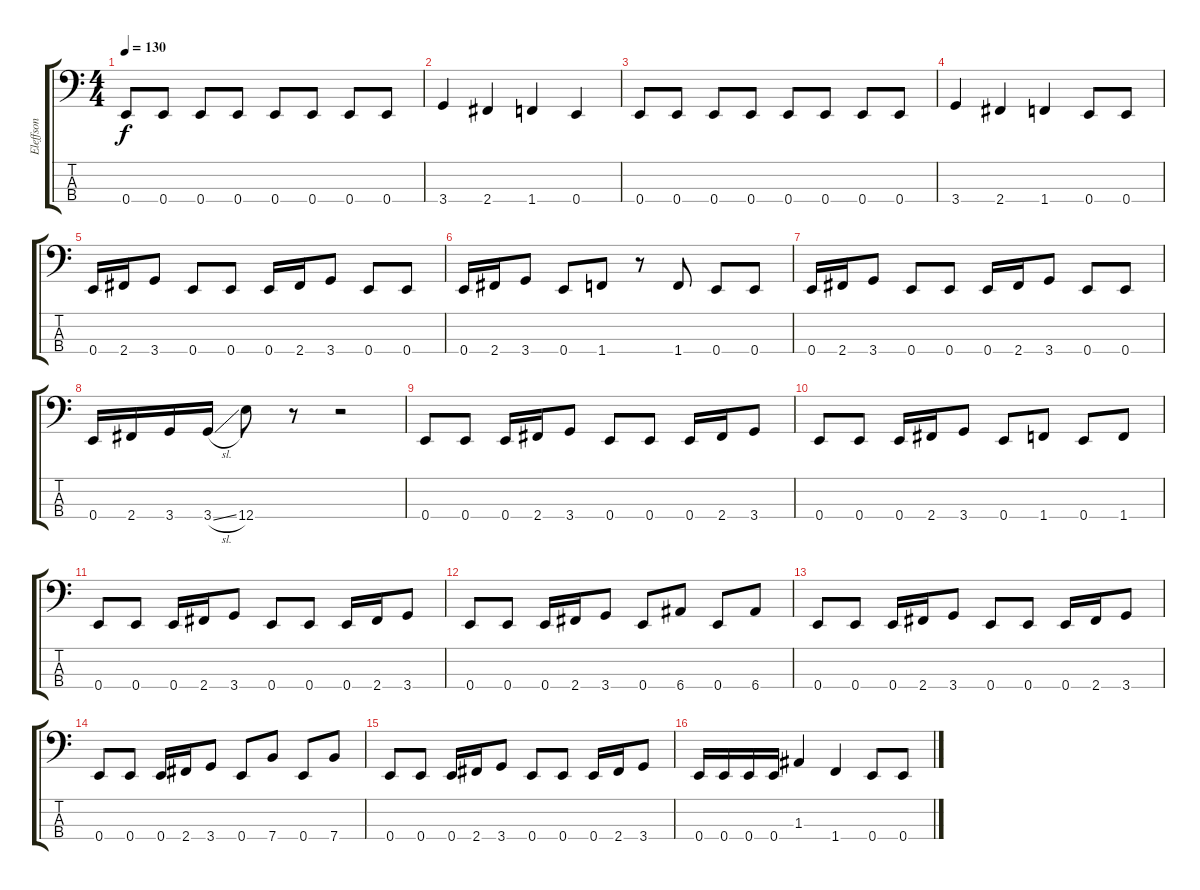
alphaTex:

\track ("Eleffson" "Eleffson") {instrument electricbasspick}
\staff {score tabs}
\tuning (G2 D2 A1 E1) {hide}
\ts (4 4)
\tempo 130
\clef f4
\ks c
0.4.8{dy f} 0.4.8 0.4.8 0.4.8 0.4.8 0.4.8 0.4.8 0.4.8 |
3.4.4 2.4.4 1.4.4 0.4.4 |
0.4.8 0.4.8 0.4.8 0.4.8 0.4.8 0.4.8 0.4.8 0.4.8 |
3.4.4 2.4.4 1.4.4 0.4.8 0.4.8 |
0.4.16 2.4.16 3.4.8 0.4.8 0.4.8 0.4.16 2.4.16 3.4.8 0.4.8 0.4.8 |
0.4.16 2.4.16 3.4.8 0.4.8 1.4.8 r.8 1.4.8 0.4.8 0.4.8 |
0.4.16 2.4.16 3.4.8 0.4.8 0.4.8 0.4.16 2.4.16 3.4.8 0.4.8 0.4.8 |
0.4.16 2.4.16 3.4.16 3.4{sl}.16 12.4.8 r.8 r.2 |
0.4.8 0.4.8 0.4.16 2.4.16 3.4.8 0.4.8 0.4.8 0.4.16 2.4.16 3.4.8 |
0.4.8 0.4.8 0.4.16 2.4.16 3.4.8 0.4.8 1.4.8 0.4.8 1.4.8 |
0.4.8 0.4.8 0.4.16 2.4.16 3.4.8 0.4.8 0.4.8 0.4.16 2.4.16 3.4.8 |
0.4.8 0.4.8 0.4.16 2.4.16 3.4.8 0.4.8 6.4.8 0.4.8 6.4.8 |
0.4.8 0.4.8 0.4.16 2.4.16 3.4.8 0.4.8 0.4.8 0.4.16 2.4.16 3.4.8 |
0.4.8 0.4.8 0.4.16 2.4.16 3.4.8 0.4.8 7.4.8 0.4.8 7.4.8 |
0.4.8 0.4.8 0.4.16 2.4.16 3.4.8 0.4.8 0.4.8 0.4.16 2.4.16 3.4.8 |
0.4.16 0.4.16 0.4.16 0.4.16 1.3.4 1.4.4 0.4.8 0.4.8
